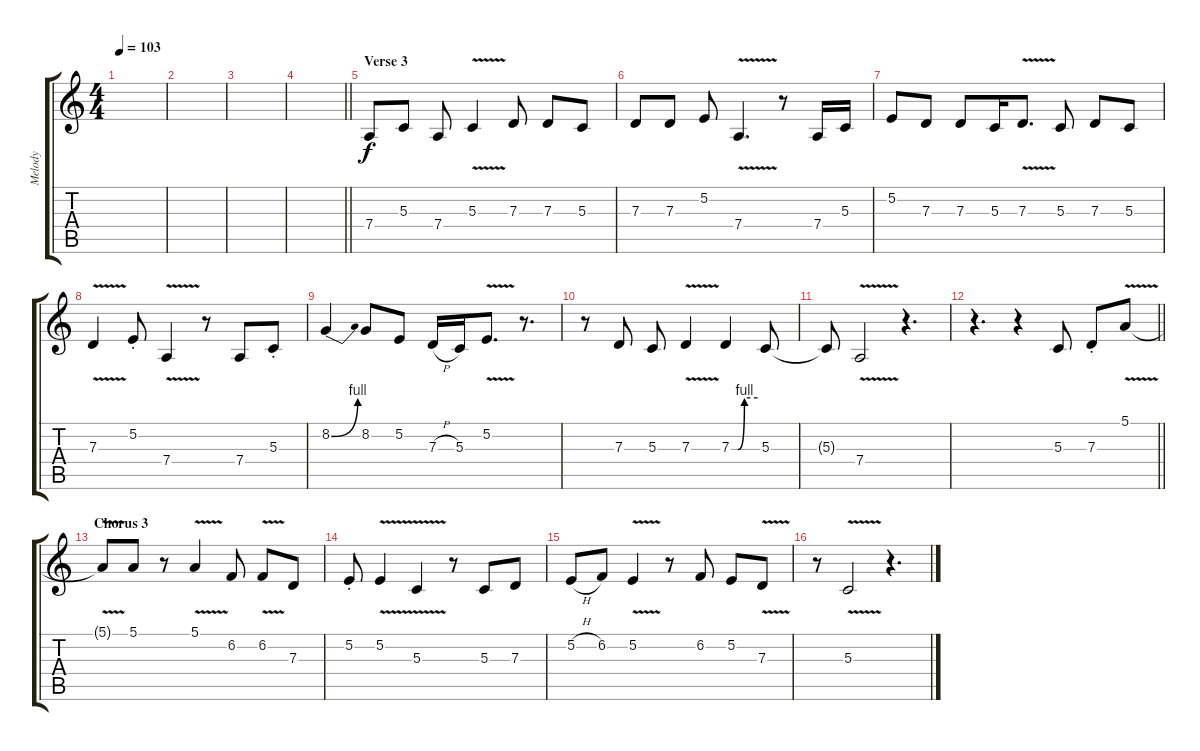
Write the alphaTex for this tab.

\track ("Melody" "Melody") {instrument ocarina}
\staff {score tabs}
\tuning (E4 B3 G3 D3 A2 E2) {hide}
\ts (4 4)
\tempo 103
\clef g2
\ks c
|
|
|
\barLineRight lightlight
|
\section ("" "Verse 3")
7.4.8 5.3.8 7.4.8 5.3{v}.4 7.3.8 7.3.8 5.3.8 |
7.3.8 7.3.8 5.2.8 7.4{v}.4{d} r.8 7.4.16 5.3.16 |
5.2.8 7.3.8 7.3.8 5.3.16 7.3{v}.8{d} 5.3.8 7.3.8 5.3.8 |
7.3{v}.4 5.2{st}.8 7.4{v}.4 r.8 7.4.8 5.3{st}.8 |
8.2{be (bend 0 0 60 4)}.4 8.2.8 5.2.8 7.3{h}.16 5.3.16 5.2{v}.8{d} r.8{d} |
r.8 7.3.8 5.3.8 7.3{v}.4 7.3{be (custom 0 0 15 0 30 4 60 4)}.4 5.3.8 |
5.3{t}.8 7.4{v}.2 r.4{d} |
\barLineRight lightlight
r.4{d} r.4 5.3.8 7.3{st}.8 5.1{v}.8 |
\section ("" "Chorus 3")
5.1{t}.8 5.1.8 r.8 5.1{v}.4 6.2.8 6.2{v}.8 7.3.8 |
5.2{st}.8 5.2{v}.4 5.3{v}.4 r.8 5.3.8 7.3.8 |
5.2{h}.8 6.2.8 5.2{v}.4 r.8 6.2.8 5.2.8 7.3{v}.8 |
r.8 5.3{v}.2 r.4{d}
